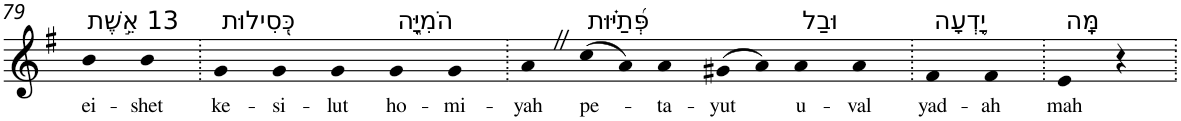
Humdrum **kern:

**kern	**text
*part1	*part1
*staff1	*staff1
*I"Piano	*
*I'Pno	*
!!LO:PB:g=z
*clefG2	*
*k[f#]	*
*G:	*
=79	=79
!LO:TX:a:t=13 אֵ֣שֶׁת	!
!	!LO:LY:b
4b	ei-
!	!LO:LY:b
4b	-shet
=80.	=80.
!LO:TX:a:t=כְּ֭סִילוּת	!
!	!LO:LY:b
4g	ke-
!	!LO:LY:b
4g	-si-
!	!LO:LY:b
4g	-lut
!LO:TX:a:t=הֹמִיָּ֑ה	!
!	!LO:LY:b
4g	ho-
!	!LO:LY:b
4g	-mi-
=81.	=81.
!	!LO:LY:b
4aZ	-yah
!LO:TX:a:t=פְּ֝תַיּ֗וּת	!
!	!LO:LY:b
(>8cc	pe-
8a)	.
!	!LO:LY:b
4a	-ta-
!	!LO:LY:b
(>8g#X	-yut
8a)	.
!LO:TX:a:t=וּבַל	!
!	!LO:LY:b
4a	u-
!	!LO:LY:b
4a	-val
=82.	=82.
!LO:TX:a:t=יָ֥דְעָה	!
!	!LO:LY:b
4f#	yad-
!	!LO:LY:b
4f#	-ah
=83.	=83.
!LO:TX:a:t=מָּֽה	!
!	!LO:LY:b
4e	mah
4r	.
=.	=.
*-	*-
